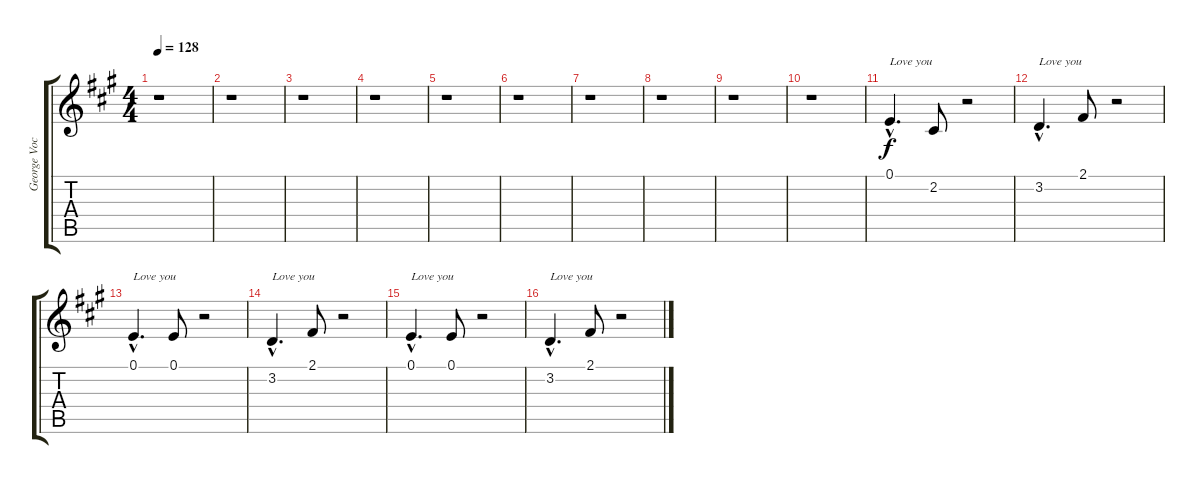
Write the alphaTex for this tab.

\track ("George Vocals" "George Voc") {instrument flute}
\staff {score tabs}
\tuning (E4 B3 G3 D3 A2 E2) {hide}
\ts (4 4)
\tempo 128
\clef g2
\ks a
r.1{dy f} |
r.1 |
r.1 |
r.1 |
r.1 |
r.1 |
r.1 |
r.1 |
r.1 |
r.1 |
0.1{hac}.4{d txt "Love you" volume 13} 2.2.8 r.2 |
3.2{hac}.4{d txt "Love you"} 2.1.8 r.2 |
0.1{hac}.4{d txt "Love you"} 0.1.8 r.2 |
3.2{hac}.4{d txt "Love you"} 2.1.8 r.2 |
0.1{hac}.4{d txt "Love you"} 0.1.8 r.2 |
3.2{hac}.4{d txt "Love you" volume 10} 2.1.8 r.2
